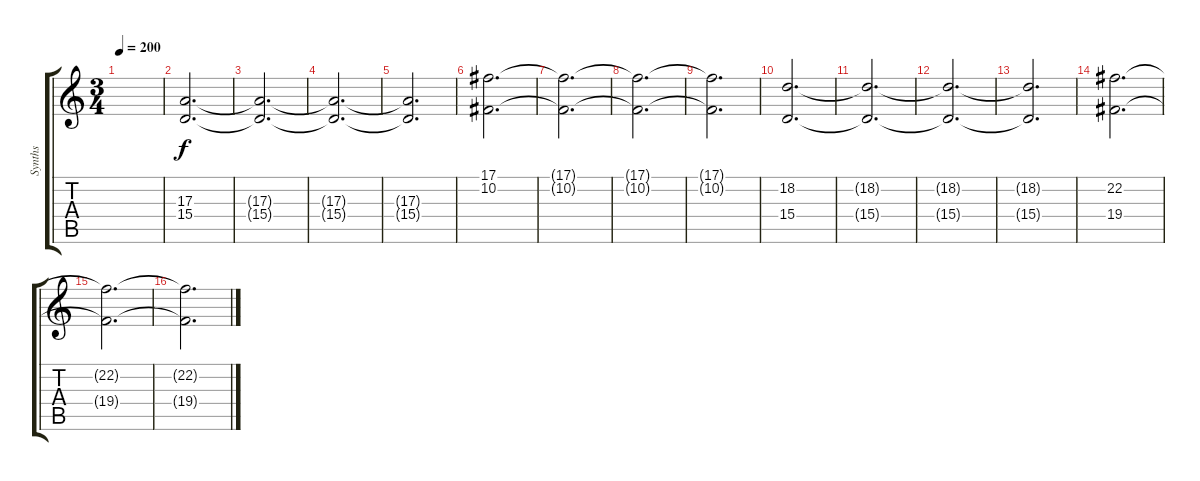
\track ("Synths" "Synths") {instrument stringensemble2}
\staff {score tabs}
\tuning (Db4 Ab3 E3 B2 Gb2 B1) {hide}
\ts (3 4)
\tempo 200
\clef g2
\ks c
|
(17.3 15.4).2{d} |
(17.3{t} 15.4{t}).2{d} |
(17.3{t} 15.4{t}).2{d} |
(17.3{t} 15.4{t}).2{d} |
(17.1 10.2).2{d} |
(17.1{t} 10.2{t}).2{d} |
(17.1{t} 10.2{t}).2{d} |
(17.1{t} 10.2{t}).2{d} |
(18.2 15.4).2{d} |
(18.2{t} 15.4{t}).2{d} |
(18.2{t} 15.4{t}).2{d} |
(18.2{t} 15.4{t}).2{d} |
(22.2 19.4).2{d} |
(22.2{t} 19.4{t}).2{d} |
(22.2{t} 19.4{t}).2{d}
